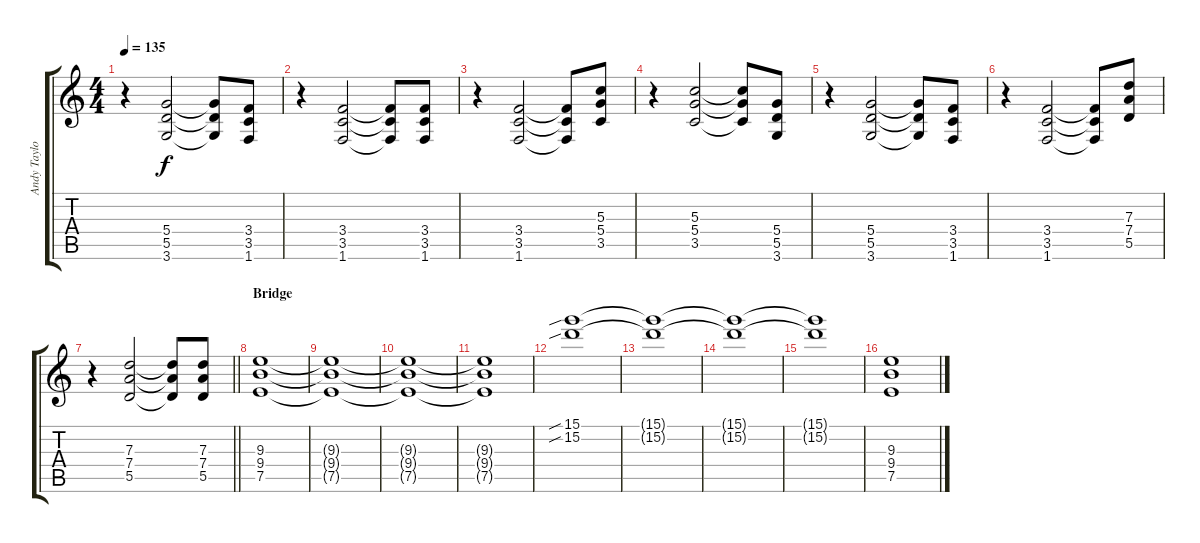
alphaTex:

\track ("Andy Taylor" "Andy Taylo") {instrument distortionguitar}
\staff {score tabs}
\tuning (E4 B3 G3 D3 A2 E2) {hide}
\ts (4 4)
\tempo 135
\clef g2
\ks c
r.4{dy f} (5.4 5.5 3.6).2 (5.4{t} 5.5{t} 3.6{t}).8 (3.4 3.5 1.6).8 |
r.4 (3.4 3.5 1.6).2 (3.4{t} 3.5{t} 1.6{t}).8 (3.4 3.5 1.6).8 |
r.4 (3.4 3.5 1.6).2 (3.4{t} 3.5{t} 1.6{t}).8 (5.3 5.4 3.5).8 |
r.4 (5.3 5.4 3.5).2 (5.3{t} 5.4{t} 3.5{t}).8 (5.4 5.5 3.6).8 |
r.4 (5.4 5.5 3.6).2 (5.4{t} 5.5{t} 3.6{t}).8 (3.4 3.5 1.6).8 |
r.4 (3.4 3.5 1.6).2 (3.4{t} 3.5{t} 1.6{t}).8 (7.3 7.4 5.5).8 |
\barLineRight lightlight
r.4 (7.3 7.4 5.5).2 (7.3{t} 7.4{t} 5.5{t}).8 (7.3 7.4 5.5).8 |
\section ("" "Bridge")
(9.3 9.4 7.5).1 |
(9.3{t} 9.4{t} 7.5{t}).1 |
(9.3{t} 9.4{t} 7.5{t}).1 |
(9.3{t} 9.4{t} 7.5{t}).1 |
(15.1{sib} 15.2{sib}).1 |
(15.1{t} 15.2{t}).1 |
(15.1{t} 15.2{t}).1 |
(15.1{t} 15.2{t}).1 |
(9.3 9.4 7.5).1
